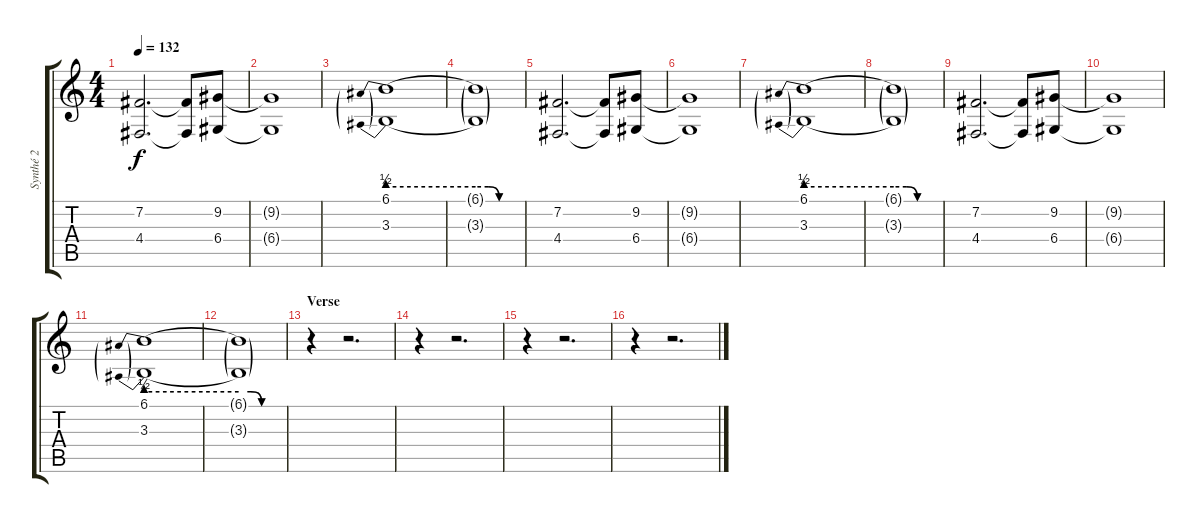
\track ("Synthé 2" "Synthé 2") {instrument tangoaccordion}
\staff {score tabs}
\tuning (E4 B3 G3 D3 A2 E2) {hide}
\ts (4 4)
\tempo 132
\clef g2
\ks c
(7.2 4.4).2{d dy f} (7.2{t} 4.4{t}).8 (9.2 6.4).8 |
(9.2{t} 6.4{t}).1 |
(6.1{be (prebend 0 2 60 2)} 3.3{be (prebend 0 2 60 2)}).1 |
(6.1{be (custom 0 2 15 2 30 0 60 0) t} 3.3{be (custom 0 2 15 2 30 0 60 0) t}).1 |
(7.2 4.4).2{d} (7.2{t} 4.4{t}).8 (9.2 6.4).8 |
(9.2{t} 6.4{t}).1 |
(6.1{be (prebend 0 2 60 2)} 3.3{be (prebend 0 2 60 2)}).1 |
(6.1{be (custom 0 2 15 2 30 0 60 0) t} 3.3{be (custom 0 2 15 2 30 0 60 0) t}).1 |
(7.2 4.4).2{d} (7.2{t} 4.4{t}).8 (9.2 6.4).8 |
(9.2{t} 6.4{t}).1 |
(6.1{be (prebend 0 2 60 2)} 3.3{be (prebend 0 2 60 2)}).1 |
(6.1{be (custom 0 2 15 2 30 0 60 0) t} 3.3{be (custom 0 2 15 2 30 0 60 0) t}).1 |
\section ("" "Verse")
r.4 r.2{d} |
r.4 r.2{d} |
r.4 r.2{d} |
r.4 r.2{d}
